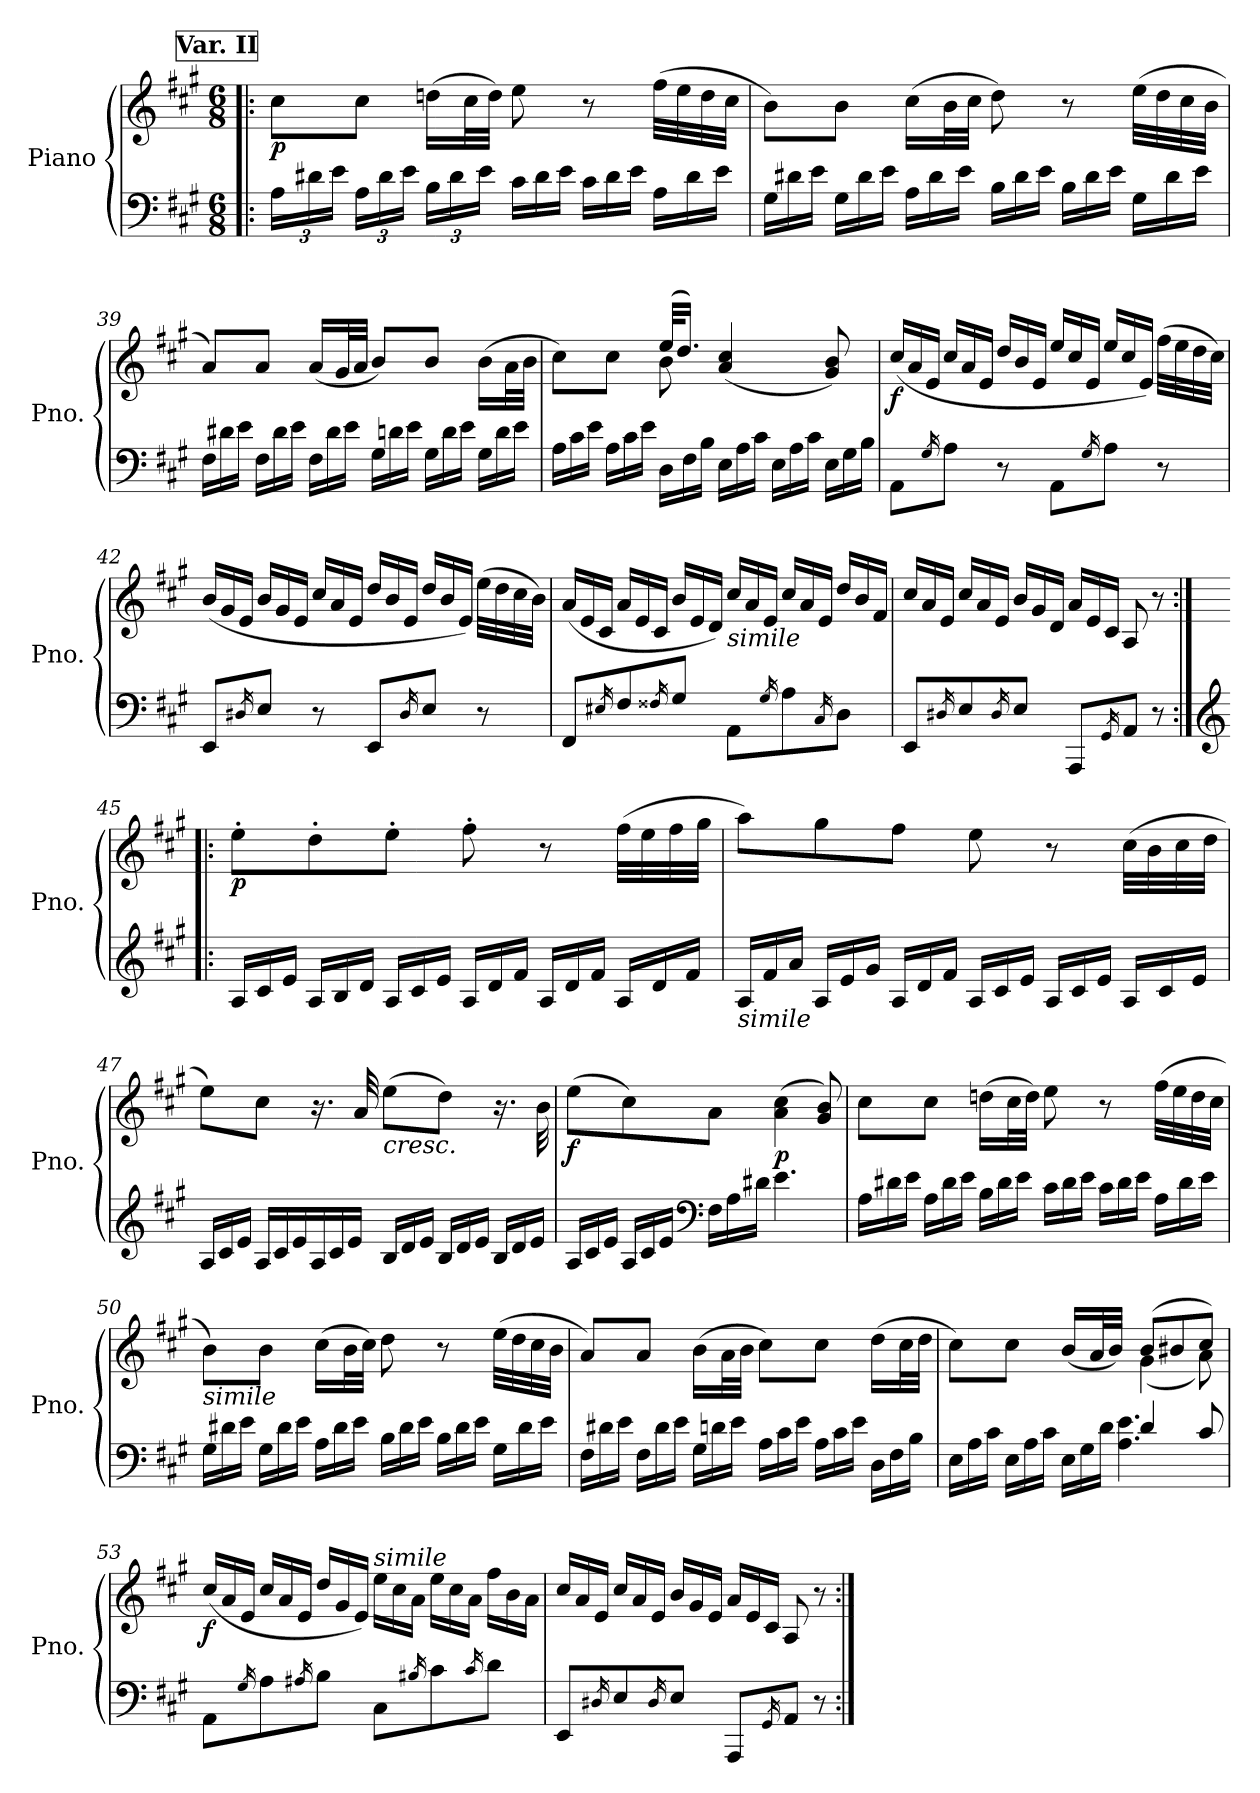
**kern	**kern	**dynam
*part1	*part1	*part1
*staff2	*staff1	*staff1/2
*I"Piano	*	*
*I'Pno.	*	*
!!LO:LB:g=z
*clefF4	*clefG2	*
*k[f#c#g#]	*k[f#c#g#]	*
*M6/8	*M6/8	*
*Xbrackettup	*	*
!!LO:REH:place=s1:a:B:fs=14:t=Var. II
=37!|:	=37!|:	=37!|:
!	!	!LO:DY:b
24A\LL	8cc#\L	p
24d#X\	.	.
24e\JJ	.	.
24A\LL	8cc#\J	.
24d#\	.	.
24e\JJ	.	.
24B\LL	(>16ddn\LL	.
24d#\	.	.
.	32cc#\L	.
24e\JJ	.	.
.	32dd\JJJ)	.
*Xtuplet	*	*
24c#\LL	8ee\	.
24d#\	.	.
24e\JJ	.	.
24c#\LL	8r	.
24d#\	.	.
24e\JJ	.	.
24A\LL	(>32ff#\LLL	.
.	32ee\	.
24d#\	.	.
.	32dd\	.
24e\JJ	.	.
.	32cc#\JJJ	.
!!LO:PB:g=z
=38	=38	=38
24G#\LL	8b\L)	.
24d#X\	.	.
24e\JJ	.	.
24G#\LL	8b\J	.
24d#\	.	.
24e\JJ	.	.
24A\LL	(>16cc#\LL	.
24d#\	.	.
.	32b\L	.
24e\JJ	.	.
.	32cc#\JJJ	.
24B\LL	8dd\)	.
24d#\	.	.
24e\JJ	.	.
24B\LL	8r	.
24d#\	.	.
24e\JJ	.	.
24G#\LL	(>32ee\LLL	.
.	32dd\	.
24d#\	.	.
.	32cc#\	.
24e\JJ	.	.
.	32b\JJJ	.
=39	=39	=39
24F#\LL	8a/L)	.
24d#X\	.	.
24e\JJ	.	.
24F#\LL	8a/J	.
24d#\	.	.
24e\JJ	.	.
24F#\LL	(<16a/LL	.
24d#\	.	.
.	32g#/L	.
24e\JJ	.	.
.	32a/JJJ	.
24G#\LL	8b/L)	.
24dn\	.	.
24e\JJ	.	.
24G#\LL	8b/J	.
24d\	.	.
24e\JJ	.	.
24G#\LL	(>16b\LL	.
24d\	.	.
.	32a\L	.
24e\JJ	.	.
.	32b\JJJ	.
!!LO:LB:g=z
=40	=40	=40
*	*^	*
24A\LL	8cc#\L)	4ryy	.
24c#\	.	.	.
24e\JJ	.	.	.
24A\LL	8cc#\J	.	.
24c#\	.	.	.
24e\JJ	.	.	.
24D\LL	(>32ee/KLL	8b\	.
.	16.dd/JJ)	.	.
24F#\	.	.	.
24B\JJ	.	.	.
24E\LL	(>4a/ 4cc#/	4.ryy	.
24A\	.	.	.
24c#\JJ	.	.	.
24E\LL	.	.	.
24A\	.	.	.
24c#\JJ	.	.	.
24E\LL	8g#/ 8b/)	.	.
24G#\	.	.	.
24B\JJ	.	.	.
*	*v	*v	*
=41	=41	=41
*	*Xtuplet	*
!	!	!LO:DY:b
8AA\L	(<24cc#/LL	f
.	24a/	.
.	24e/JJ	.
16qG#/	.	.
8A\J	24cc#/LL	.
.	24a/	.
.	24e/JJ	.
8r	24dd/LL	.
.	24b/	.
.	24e/JJ	.
8AA\L	24ee/LL	.
.	24cc#/	.
.	24e/JJ	.
16qG#/	.	.
8A\J	24ee/LL	.
.	24cc#/	.
.	24e/JJ)	.
8r	(>32ff#\LLL	.
.	32ee\	.
.	32dd\	.
.	32cc#\JJJ)	.
!!LO:LB:g=z
=42	=42	=42
8EE/L	(<24b/LL	.
.	24g#/	.
.	24e/JJ	.
16qD#X/	.	.
8E/J	24b/LL	.
.	24g#/	.
.	24e/JJ	.
8r	24cc#/LL	.
.	24a/	.
.	24e/JJ	.
8EE/L	24dd/LL	.
.	24b/	.
.	24e/JJ	.
16qD#/	.	.
8E/J	24dd/LL	.
.	24b/	.
.	24e/JJ)	.
8r	(>32ee\LLL	.
.	32dd\	.
.	32cc#\	.
.	32b\JJJ)	.
=43	=43	=43
8FF#/L	(<24a/LL	.
.	24e/	.
.	24c#/JJ	.
16qE#X/	.	.
8F#/	24a/LL	.
.	24e/	.
.	24c#/JJ	.
16qF##X/	.	.
8G#/J	24b/LL	.
.	24e/	.
.	24d/JJ)	.
!	!LO:TX:b:i:t=simile	!
8AA\L	24cc#/LL	.
.	24a/	.
.	24e/JJ	.
16qG#/	.	.
8A\	24cc#/LL	.
.	24a/	.
.	24e/JJ	.
16qC#/	.	.
8D\J	24dd/LL	.
.	24b/	.
.	24f#/JJ	.
!!LO:LB:g=z
=44	=44	=44
8EE/L	24cc#/LL	.
.	24a/	.
.	24e/JJ	.
16qD#X/	.	.
8E/	24cc#/LL	.
.	24a/	.
.	24e/JJ	.
16qD#/	.	.
8E/J	24b/LL	.
.	24g#/	.
.	24d/JJ	.
8AAA/L	24a/LL	.
.	24e/	.
.	24c#/JJ	.
16qGG#/	.	.
8AA/J	8A/	.
8r	8r	.
!!LO:PB:g=z
=45:|!|:	=45:|!|:	=45:|!|:
*clefG2	*	*
!	!	!LO:DY:b
24A/LL	8ee'\L	p
24c#/	.	.
24e/JJ	.	.
24A/LL	8dd'\	.
24B/	.	.
24d/JJ	.	.
24A/LL	8ee'\J	.
24c#/	.	.
24e/JJ	.	.
24A/LL	8ff#'\	.
24d/	.	.
24f#/JJ	.	.
24A/LL	8r	.
24d/	.	.
24f#/JJ	.	.
24A/LL	(>32ff#\LLL	.
.	32ee\	.
24d/	.	.
.	32ff#\	.
24f#/JJ	.	.
.	32gg#\JJJ	.
=46	=46	=46
!LO:TX:b:i:t=simile	!	!
24A/LL	8aa\L)	.
24f#/	.	.
24a/JJ	.	.
24A/LL	8gg#\	.
24e/	.	.
24g#/JJ	.	.
24A/LL	8ff#\J	.
24d/	.	.
24f#/JJ	.	.
24A/LL	8ee\	.
24c#/	.	.
24e/JJ	.	.
24A/LL	8r	.
24c#/	.	.
24e/JJ	.	.
24A/LL	(>32cc#\LLL	.
.	32b\	.
24c#/	.	.
.	32cc#\	.
24e/JJ	.	.
.	32dd\JJJ	.
!!LO:LB:g=z
=47	=47	=47
24A/LL	8ee\L)	.
24c#/	.	.
24e/JJ	.	.
24A/LL	8cc#\J	.
24c#/	.	.
24e/	.	.
24A/	16.r	.
24c#/	.	.
24e/JJ	.	.
.	32a/	.
!	!LO:TX:b:i:t=cresc.	!
24B/LL	(>8ee\L	.
24d/	.	.
24e/JJ	.	.
24B/LL	8dd\J)	.
24d/	.	.
24e/JJ	.	.
24B/LL	16.r	.
24d/	.	.
24e/JJ	.	.
.	32b\	.
=48	=48	=48
!	!	!LO:DY:b
24A/LL	(>8ee\L	f
24c#/	.	.
24e/JJ	.	.
24A/LL	8cc#\)	.
24c#/	.	.
24e/JJ	.	.
*clefF4	*	*
24F#\LL	8a\J	.
24A\	.	.
24d#X\JJ	.	.
!	!	!LO:DY:b
4.e\	(>4a\ 4cc#\	p
.	8g#/ 8b/)	.
!!LO:LB:g=z
=49	=49	=49
24A\LL	8cc#\L	.
24d#X\	.	.
24e\JJ	.	.
24A\LL	8cc#\J	.
24d#\	.	.
24e\JJ	.	.
24B\LL	(>16ddn\LL	.
24d#\	.	.
.	32cc#\L	.
24e\JJ	.	.
.	32dd\JJJ)	.
24c#\LL	8ee\	.
24d#\	.	.
24e\JJ	.	.
24c#\LL	8r	.
24d#\	.	.
24e\JJ	.	.
24A\LL	(>32ff#\LLL	.
.	32ee\	.
24d#\	.	.
.	32dd\	.
24e\JJ	.	.
.	32cc#\JJJ	.
!!LO:LB:g=z
=50	=50	=50
!LO:TX:a:i:t=simile	!	!
24G#\LL	8b\L)	.
24d#X\	.	.
24e\JJ	.	.
24G#\LL	8b\J	.
24d#\	.	.
24e\JJ	.	.
24A\LL	(>16cc#\LL	.
24d#\	.	.
.	32b\L	.
24e\JJ	.	.
.	32cc#\JJJ)	.
24B\LL	8dd\	.
24d#\	.	.
24e\JJ	.	.
24B\LL	8r	.
24d#\	.	.
24e\JJ	.	.
24G#\LL	(>32ee\LLL	.
.	32dd\	.
24d#\	.	.
.	32cc#\	.
24e\JJ	.	.
.	32b\JJJ	.
=51	=51	=51
24F#\LL	8a/L)	.
24d#X\	.	.
24e\JJ	.	.
24F#\LL	8a/J	.
24d#\	.	.
24e\JJ	.	.
24G#\LL	(>16b\LL	.
24dn\	.	.
.	32a\L	.
24e\JJ	.	.
.	32b\JJJ	.
24A\LL	8cc#\L)	.
24c#\	.	.
24e\JJ	.	.
24A\LL	8cc#\J	.
24c#\	.	.
24e\JJ	.	.
24D\LL	(>16dd\LL	.
24F#\	.	.
.	32cc#\L	.
24B\JJ	.	.
.	32dd\JJJ	.
!!LO:PB:g=z
=52	=52	=52
*^	*^	*
24E\LL	4.ryy	8cc#\L)	4.ryy	.
24A\	.	.	.	.
24c#\JJ	.	.	.	.
24E\LL	.	8cc#\J	.	.
24A\	.	.	.	.
24c#\JJ	.	.	.	.
24E\LL	.	(<16b/LL	.	.
24G#\	.	.	.	.
.	.	32a/L	.	.
24d\JJ	.	.	.	.
.	.	32b/JJJ)	.	.
4d/	4.A\ 4.e\	(>8b/L	(<4g#\	.
.	.	8b#X/	.	.
8c#/	.	8cc#/J)	8a\)	.
*v	*v	*	*	*
=53	=53	=53	=53
!	!	!	!LO:DY:b
*	*v	*v	*
8AA\L	(<24cc#/LL	f
.	24a/	.
.	24e/JJ	.
16qG#/	.	.
8A\	24cc#/LL	.
.	24a/	.
.	24e/JJ	.
16qA#X/	.	.
8B\J	24dd/LL	.
.	24g#/	.
.	24e/JJ)	.
!	!LO:TX:a:i:t=simile	!
8C#\L	24ee\LL	.
.	24cc#\	.
.	24a\JJ	.
16qB#X/	.	.
8c#\	24ee\LL	.
.	24cc#\	.
.	24a\JJ	.
16qc#/	.	.
8d\J	24ff#\LL	.
.	24b\	.
.	24a\JJ	.
!!LO:LB:g=z
=54	=54	=54
8EE/L	24cc#/LL	.
.	24a/	.
.	24e/JJ	.
16qD#X/	.	.
8E/	24cc#/LL	.
.	24a/	.
.	24e/JJ	.
16qD#/	.	.
8E/J	24b/LL	.
.	24g#/	.
.	24e/JJ	.
8AAA/L	24a/LL	.
.	24e/	.
.	24c#/JJ	.
16qGG#/	.	.
8AA/J	8A/	.
8r	8r	.
=:|!	=:|!	=:|!
*-	*-	*-
